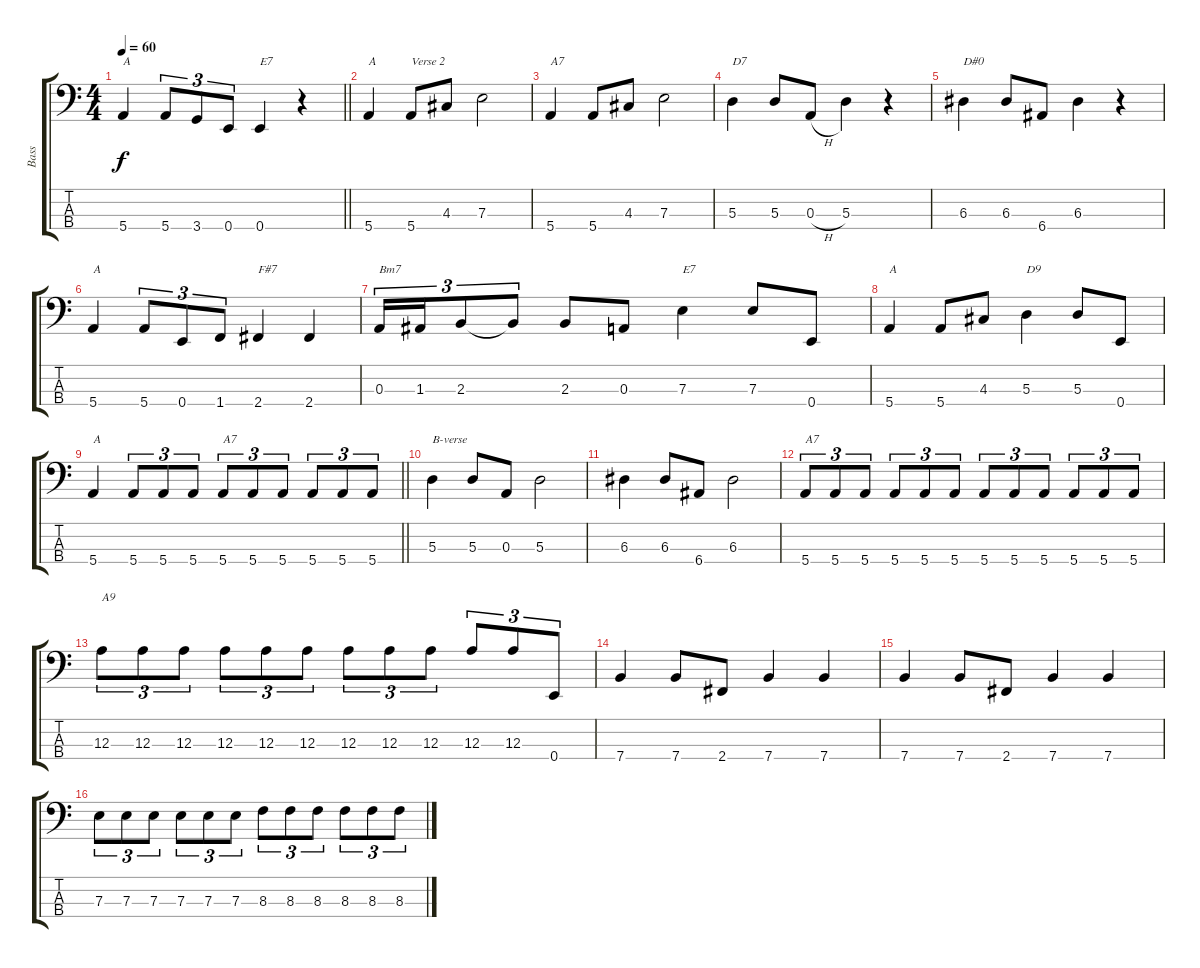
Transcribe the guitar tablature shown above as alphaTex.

\track ("Bass" "Bass") {instrument electricbassfinger}
\staff {score tabs}
\tuning (G2 D2 A1 E1) {hide}
\ts (4 4)
\tempo 60
\clef f4
\barLineRight lightlight
\ks c
5.4.4{txt "A" dy f} 5.4.8{tu (3 2)} 3.4.8{tu (3 2)} 0.4.8{tu (3 2)} 0.4.4{txt "E7"} r.4 |
5.4.4{txt "A"} 5.4.8{txt "Verse 2"} 4.3.8 7.3.2 |
5.4.4{txt "A7"} 5.4.8 4.3.8 7.3.2 |
5.3.4{txt "D7"} 5.3.8 0.3{h}.8 5.3.4 r.4 |
6.3.4{txt "D#0"} 6.3.8 6.4.8 6.3.4 r.4 |
5.4.4{txt "A"} 5.4.8{tu (3 2)} 0.4.8{tu (3 2)} 1.4.8{tu (3 2)} 2.4.4{txt "F#7"} 2.4.4 |
0.3.16{tu (3 2) txt "Bm7"} 1.3.16{tu (3 2)} 2.3.8{tu (3 2)} 2.3{t}.8{tu (3 2)} 2.3.8 0.3.8 7.3.4{txt "E7"} 7.3.8 0.4.8 |
5.4.4{txt "A"} 5.4.8 4.3.8 5.3.4{txt "D9"} 5.3.8 0.4.8 |
\barLineRight lightlight
5.4.4{txt "A"} 5.4.8{tu (3 2)} 5.4.8{tu (3 2)} 5.4.8{tu (3 2)} 5.4.8{tu (3 2) txt "A7"} 5.4.8{tu (3 2)} 5.4.8{tu (3 2)} 5.4.8{tu (3 2)} 5.4.8{tu (3 2)} 5.4.8{tu (3 2)} |
5.3.4{txt "B-verse"} 5.3.8 0.3.8 5.3.2 |
6.3.4 6.3.8 6.4.8 6.3.2 |
5.4.8{tu (3 2) txt "A7"} 5.4.8{tu (3 2)} 5.4.8{tu (3 2)} 5.4.8{tu (3 2)} 5.4.8{tu (3 2)} 5.4.8{tu (3 2)} 5.4.8{tu (3 2)} 5.4.8{tu (3 2)} 5.4.8{tu (3 2)} 5.4.8{tu (3 2)} 5.4.8{tu (3 2)} 5.4.8{tu (3 2)} |
12.3.8{tu (3 2) txt "A9"} 12.3.8{tu (3 2)} 12.3.8{tu (3 2)} 12.3.8{tu (3 2)} 12.3.8{tu (3 2)} 12.3.8{tu (3 2)} 12.3.8{tu (3 2)} 12.3.8{tu (3 2)} 12.3.8{tu (3 2)} 12.3.8{tu (3 2)} 12.3.8{tu (3 2)} 0.4.8{tu (3 2)} |
7.4.4 7.4.8 2.4.8 7.4.4 7.4.4 |
7.4.4 7.4.8 2.4.8 7.4.4 7.4.4 |
7.3.8{tu (3 2)} 7.3.8{tu (3 2)} 7.3.8{tu (3 2)} 7.3.8{tu (3 2)} 7.3.8{tu (3 2)} 7.3.8{tu (3 2)} 8.3.8{tu (3 2)} 8.3.8{tu (3 2)} 8.3.8{tu (3 2)} 8.3.8{tu (3 2)} 8.3.8{tu (3 2)} 8.3.8{tu (3 2)}
